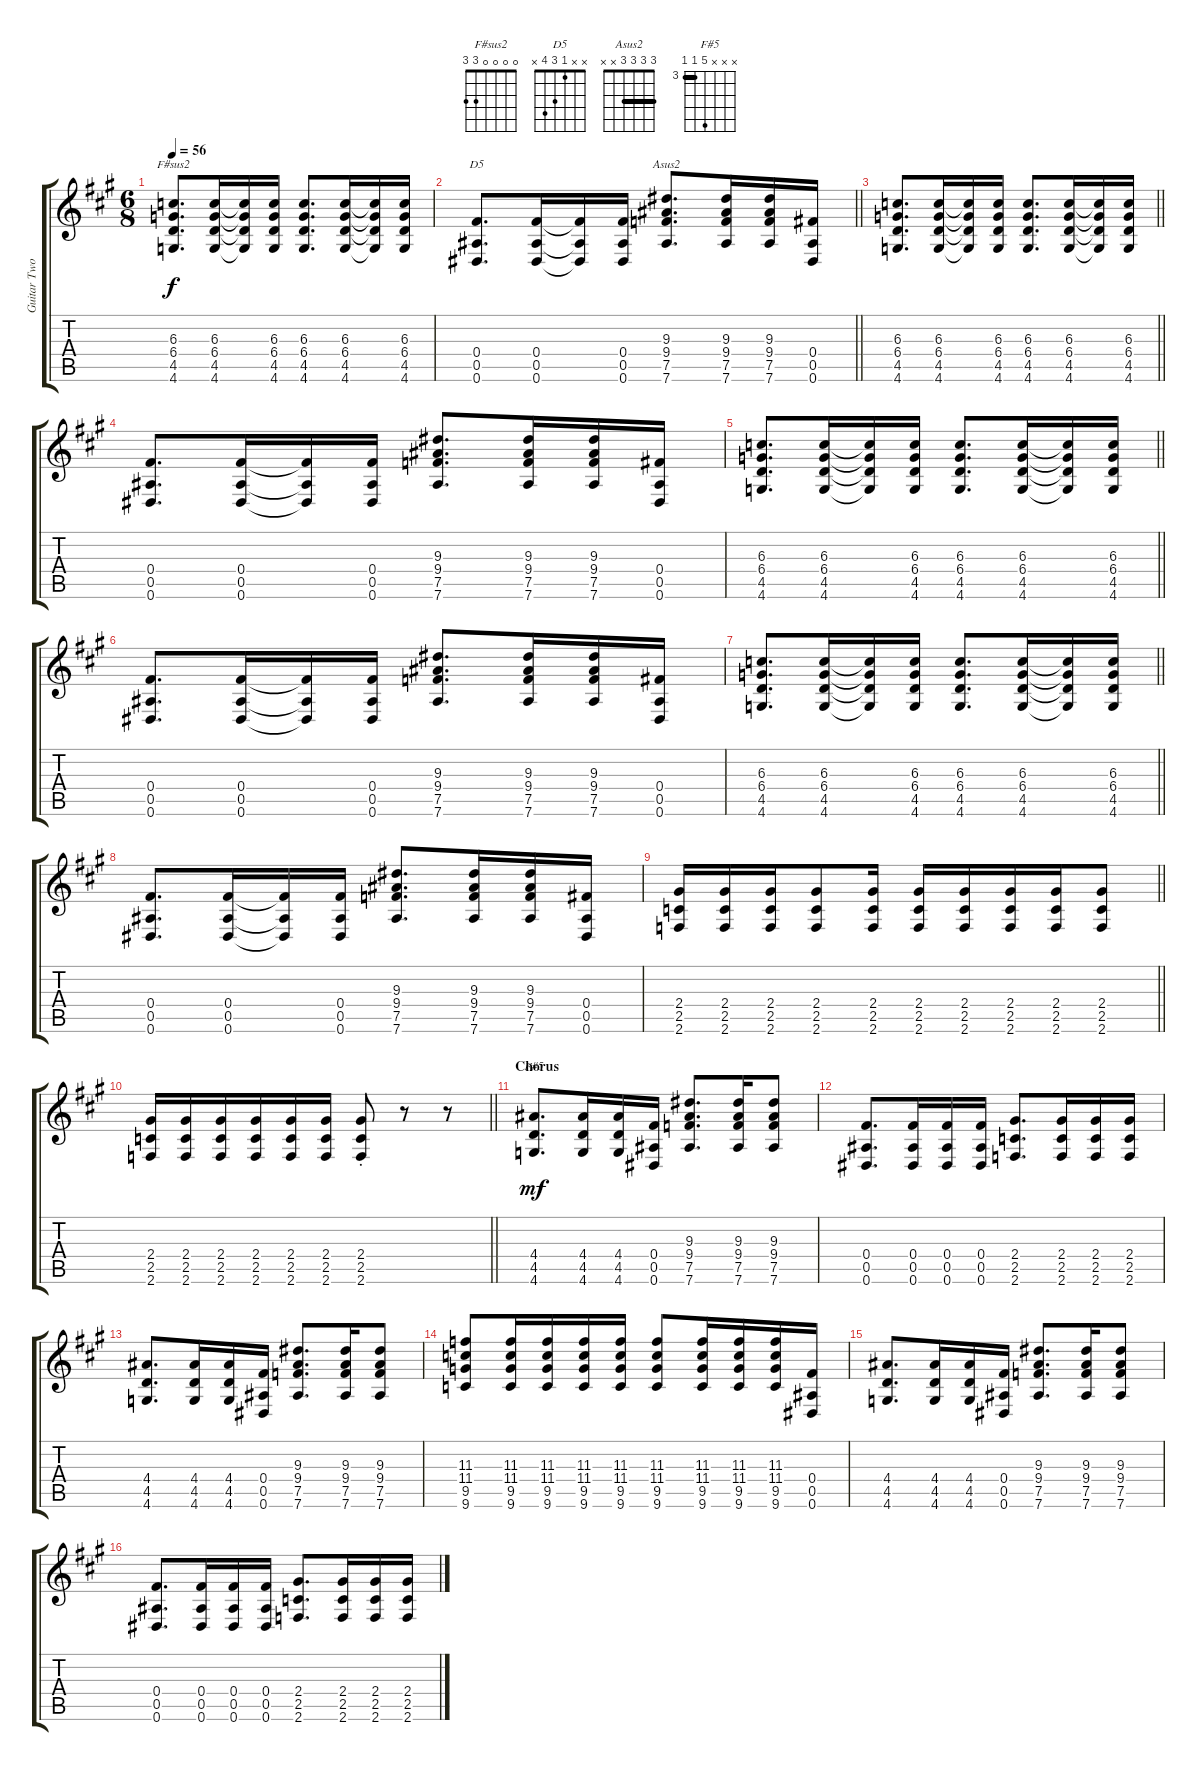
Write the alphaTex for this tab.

\track ("Guitar Two" "Guitar Two") {instrument distortionguitar}
\staff {score tabs}
\tuning (Db4 Ab3 Db3 Gb3 Bb2 Eb2) {hide}
\chord ("F#sus2" 0 0 0 0 3 3)
\chord ("D5" x x 1 3 4 x)
\chord ("Asus2" 3 3 3 3 x x) {barre 3}
\chord ("F#5" x x x 7 3 3) {firstfret 3 barre 3}
\ts (6 8)
\tempo 56
\clef g2
\ks a
(6.3 6.4 4.5 4.6).8{d ch "F#sus2" dy f} (6.3 6.4 4.5 4.6).16 (6.3{t} 6.4{t} 4.5{t} 4.6{t}).16 (6.3 6.4 4.5 4.6).16 (6.3 6.4 4.5 4.6).8{d} (6.3 6.4 4.5 4.6).16 (6.3{t} 6.4{t} 4.5{t} 4.6{t}).16 (6.3 6.4 4.5 4.6).16 |
\barLineRight lightlight
(0.4 0.5 0.6).8{d ch "D5"} (0.4 0.5 0.6).16 (0.4{t} 0.5{t} 0.6{t}).16 (0.4 0.5 0.6).16 (9.3 9.4 7.5 7.6).8{d ch "Asus2"} (9.3 9.4 7.5 7.6).16 (9.3 9.4 7.5 7.6).16 (0.4 0.5 0.6).16 |
\barLineRight lightlight
(6.3 6.4 4.5 4.6).8{d} (6.3 6.4 4.5 4.6).16 (6.3{t} 6.4{t} 4.5{t} 4.6{t}).16 (6.3 6.4 4.5 4.6).16 (6.3 6.4 4.5 4.6).8{d} (6.3 6.4 4.5 4.6).16 (6.3{t} 6.4{t} 4.5{t} 4.6{t}).16 (6.3 6.4 4.5 4.6).16 |
(0.4 0.5 0.6).8{d} (0.4 0.5 0.6).16 (0.4{t} 0.5{t} 0.6{t}).16 (0.4 0.5 0.6).16 (9.3 9.4 7.5 7.6).8{d} (9.3 9.4 7.5 7.6).16 (9.3 9.4 7.5 7.6).16 (0.4 0.5 0.6).16 |
\barLineRight lightlight
(6.3 6.4 4.5 4.6).8{d} (6.3 6.4 4.5 4.6).16 (6.3{t} 6.4{t} 4.5{t} 4.6{t}).16 (6.3 6.4 4.5 4.6).16 (6.3 6.4 4.5 4.6).8{d} (6.3 6.4 4.5 4.6).16 (6.3{t} 6.4{t} 4.5{t} 4.6{t}).16 (6.3 6.4 4.5 4.6).16 |
(0.4 0.5 0.6).8{d} (0.4 0.5 0.6).16 (0.4{t} 0.5{t} 0.6{t}).16 (0.4 0.5 0.6).16 (9.3 9.4 7.5 7.6).8{d} (9.3 9.4 7.5 7.6).16 (9.3 9.4 7.5 7.6).16 (0.4 0.5 0.6).16 |
\barLineRight lightlight
(6.3 6.4 4.5 4.6).8{d} (6.3 6.4 4.5 4.6).16 (6.3{t} 6.4{t} 4.5{t} 4.6{t}).16 (6.3 6.4 4.5 4.6).16 (6.3 6.4 4.5 4.6).8{d} (6.3 6.4 4.5 4.6).16 (6.3{t} 6.4{t} 4.5{t} 4.6{t}).16 (6.3 6.4 4.5 4.6).16 |
(0.4 0.5 0.6).8{d} (0.4 0.5 0.6).16 (0.4{t} 0.5{t} 0.6{t}).16 (0.4 0.5 0.6).16 (9.3 9.4 7.5 7.6).8{d} (9.3 9.4 7.5 7.6).16 (9.3 9.4 7.5 7.6).16 (0.4 0.5 0.6).16 |
\barLineRight lightlight
(2.4 2.5 2.6).16 (2.4 2.5 2.6).16 (2.4 2.5 2.6).16 (2.4 2.5 2.6).8 (2.4 2.5 2.6).16 (2.4 2.5 2.6).16 (2.4 2.5 2.6).16 (2.4 2.5 2.6).16 (2.4 2.5 2.6).16 (2.4 2.5 2.6).8 |
\barLineRight lightlight
(2.4 2.5 2.6).16 (2.4 2.5 2.6).16 (2.4 2.5 2.6).16 (2.4 2.5 2.6).16 (2.4 2.5 2.6).16 (2.4 2.5 2.6).16 (2.4{st} 2.5 2.6).8 r.8 r.8 |
\section ("" "Chorus")
(4.4 4.5 4.6).8{d ch "F#5" dy mf} (4.4 4.5 4.6).16 (4.4 4.5 4.6).16 (0.4 0.5 0.6).16 (9.3 9.4 7.5 7.6).8{d} (9.3 9.4 7.5 7.6).16 (9.3 9.4 7.5 7.6).8 |
(0.4 0.5 0.6).8{d} (0.4 0.5 0.6).16 (0.4 0.5 0.6).16 (0.4 0.5 0.6).16 (2.4 2.5 2.6).8{d} (2.4 2.5 2.6).16 (2.4 2.5 2.6).16 (2.4 2.5 2.6).16 |
(4.4 4.5 4.6).8{d} (4.4 4.5 4.6).16 (4.4 4.5 4.6).16 (0.4 0.5 0.6).16 (9.3 9.4 7.5 7.6).8{d} (9.3 9.4 7.5 7.6).16 (9.3 9.4 7.5 7.6).8 |
(11.3 11.4 9.5 9.6).8 (11.3 11.4 9.5 9.6).16 (11.3 11.4 9.5 9.6).16 (11.3 11.4 9.5 9.6).16 (11.3 11.4 9.5 9.6).16 (11.3 11.4 9.5 9.6).8 (11.3 11.4 9.5 9.6).16 (11.3 11.4 9.5 9.6).16 (11.3 11.4 9.5 9.6).16 (0.4 0.5 0.6).16 |
(4.4 4.5 4.6).8{d} (4.4 4.5 4.6).16 (4.4 4.5 4.6).16 (0.4 0.5 0.6).16 (9.3 9.4 7.5 7.6).8{d} (9.3 9.4 7.5 7.6).16 (9.3 9.4 7.5 7.6).8 |
(0.4 0.5 0.6).8{d} (0.4 0.5 0.6).16 (0.4 0.5 0.6).16 (0.4 0.5 0.6).16 (2.4 2.5 2.6).8{d} (2.4 2.5 2.6).16 (2.4 2.5 2.6).16 (2.4 2.5 2.6).16
